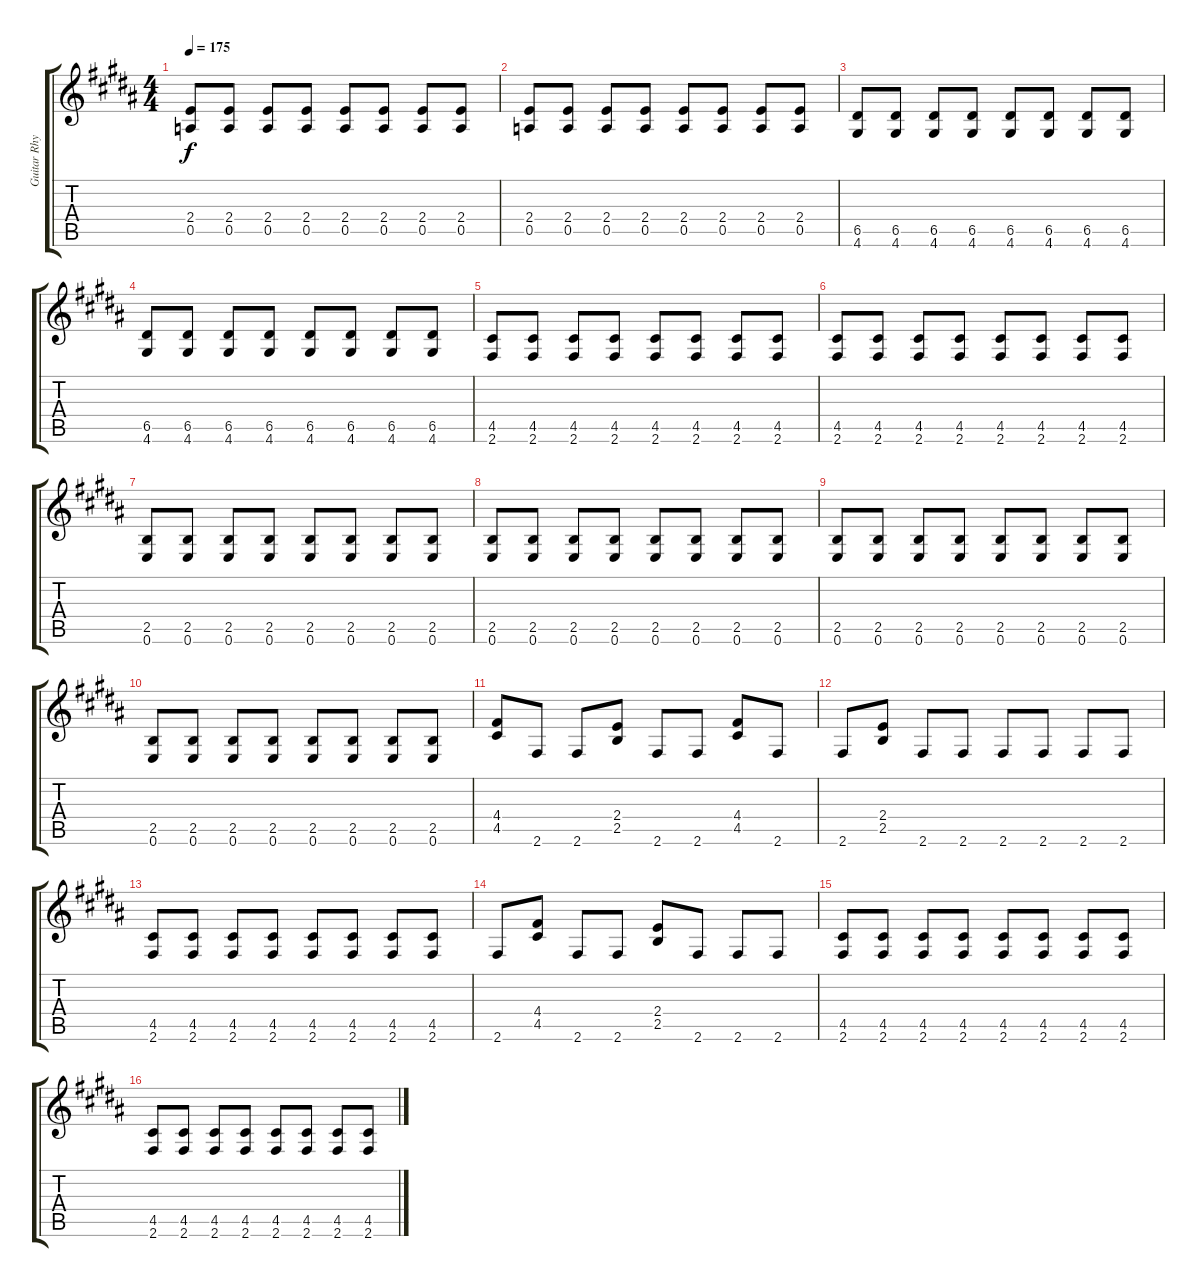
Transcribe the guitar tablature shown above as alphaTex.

\track ("Guitar Rhythm" "Guitar Rhy") {instrument overdrivenguitar}
\staff {score tabs}
\tuning (E4 B3 G3 D3 A2 E2) {hide}
\ts (4 4)
\tempo 175
\clef g2
\ks b
(2.4 0.5).8{dy f} (2.4 0.5).8 (2.4 0.5).8 (2.4 0.5).8 (2.4 0.5).8 (2.4 0.5).8 (2.4 0.5).8 (2.4 0.5).8 |
(2.4 0.5).8 (2.4 0.5).8 (2.4 0.5).8 (2.4 0.5).8 (2.4 0.5).8 (2.4 0.5).8 (2.4 0.5).8 (2.4 0.5).8 |
(6.5 4.6).8 (6.5 4.6).8 (6.5 4.6).8 (6.5 4.6).8 (6.5 4.6).8 (6.5 4.6).8 (6.5 4.6).8 (6.5 4.6).8 |
(6.5 4.6).8 (6.5 4.6).8 (6.5 4.6).8 (6.5 4.6).8 (6.5 4.6).8 (6.5 4.6).8 (6.5 4.6).8 (6.5 4.6).8 |
(4.5 2.6).8 (4.5 2.6).8 (4.5 2.6).8 (4.5 2.6).8 (4.5 2.6).8 (4.5 2.6).8 (4.5 2.6).8 (4.5 2.6).8 |
(4.5 2.6).8 (4.5 2.6).8 (4.5 2.6).8 (4.5 2.6).8 (4.5 2.6).8 (4.5 2.6).8 (4.5 2.6).8 (4.5 2.6).8 |
(2.5 0.6).8 (2.5 0.6).8 (2.5 0.6).8 (2.5 0.6).8 (2.5 0.6).8 (2.5 0.6).8 (2.5 0.6).8 (2.5 0.6).8 |
(2.5 0.6).8 (2.5 0.6).8 (2.5 0.6).8 (2.5 0.6).8 (2.5 0.6).8 (2.5 0.6).8 (2.5 0.6).8 (2.5 0.6).8 |
(2.5 0.6).8 (2.5 0.6).8 (2.5 0.6).8 (2.5 0.6).8 (2.5 0.6).8 (2.5 0.6).8 (2.5 0.6).8 (2.5 0.6).8 |
(2.5 0.6).8 (2.5 0.6).8 (2.5 0.6).8 (2.5 0.6).8 (2.5 0.6).8 (2.5 0.6).8 (2.5 0.6).8 (2.5 0.6).8 |
(4.4 4.5).8 2.6.8 2.6.8 (2.4 2.5).8 2.6.8 2.6.8 (4.4 4.5).8 2.6.8 |
2.6.8 (2.4 2.5).8 2.6.8 2.6.8 2.6.8 2.6.8 2.6.8 2.6.8 |
(4.5 2.6).8 (4.5 2.6).8 (4.5 2.6).8 (4.5 2.6).8 (4.5 2.6).8 (4.5 2.6).8 (4.5 2.6).8 (4.5 2.6).8 |
2.6.8 (4.4 4.5).8 2.6.8 2.6.8 (2.4 2.5).8 2.6.8 2.6.8 2.6.8 |
(4.5 2.6).8 (4.5 2.6).8 (4.5 2.6).8 (4.5 2.6).8 (4.5 2.6).8 (4.5 2.6).8 (4.5 2.6).8 (4.5 2.6).8 |
(4.5 2.6).8 (4.5 2.6).8 (4.5 2.6).8 (4.5 2.6).8 (4.5 2.6).8 (4.5 2.6).8 (4.5 2.6).8 (4.5 2.6).8
